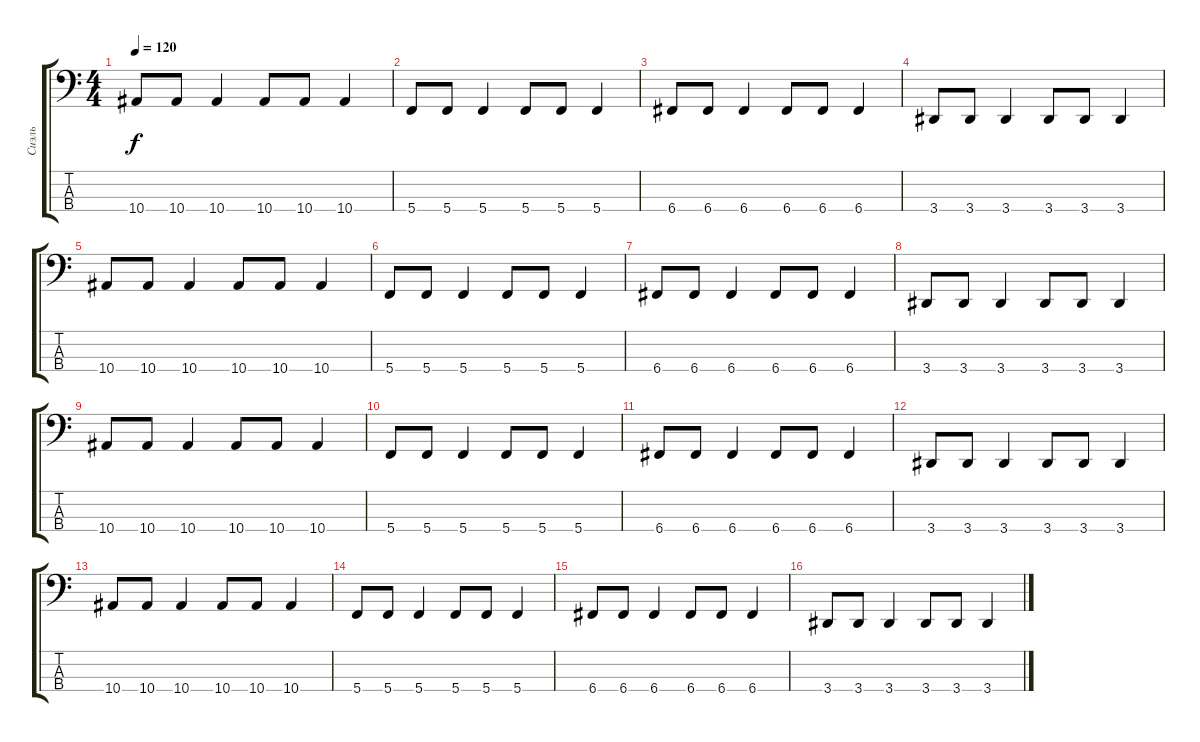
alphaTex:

\track ("Сиэль" "Сиэль") {instrument electricbassfinger}
\staff {score tabs}
\tuning (F2 C2 G1 C1) {hide}
\ts (4 4)
\tempo 120
\clef f4
\ks c
10.4.8{dy f} 10.4.8 10.4.4 10.4.8 10.4.8 10.4.4 |
5.4.8 5.4.8 5.4.4 5.4.8 5.4.8 5.4.4 |
6.4.8 6.4.8 6.4.4 6.4.8 6.4.8 6.4.4 |
3.4.8 3.4.8 3.4.4 3.4.8 3.4.8 3.4.4 |
10.4.8 10.4.8 10.4.4 10.4.8 10.4.8 10.4.4 |
5.4.8 5.4.8 5.4.4 5.4.8 5.4.8 5.4.4 |
6.4.8 6.4.8 6.4.4 6.4.8 6.4.8 6.4.4 |
3.4.8 3.4.8 3.4.4 3.4.8 3.4.8 3.4.4 |
10.4.8 10.4.8 10.4.4 10.4.8 10.4.8 10.4.4 |
5.4.8 5.4.8 5.4.4 5.4.8 5.4.8 5.4.4 |
6.4.8 6.4.8 6.4.4 6.4.8 6.4.8 6.4.4 |
3.4.8 3.4.8 3.4.4 3.4.8 3.4.8 3.4.4 |
10.4.8 10.4.8 10.4.4 10.4.8 10.4.8 10.4.4 |
5.4.8 5.4.8 5.4.4 5.4.8 5.4.8 5.4.4 |
6.4.8 6.4.8 6.4.4 6.4.8 6.4.8 6.4.4 |
3.4.8 3.4.8 3.4.4 3.4.8 3.4.8 3.4.4
